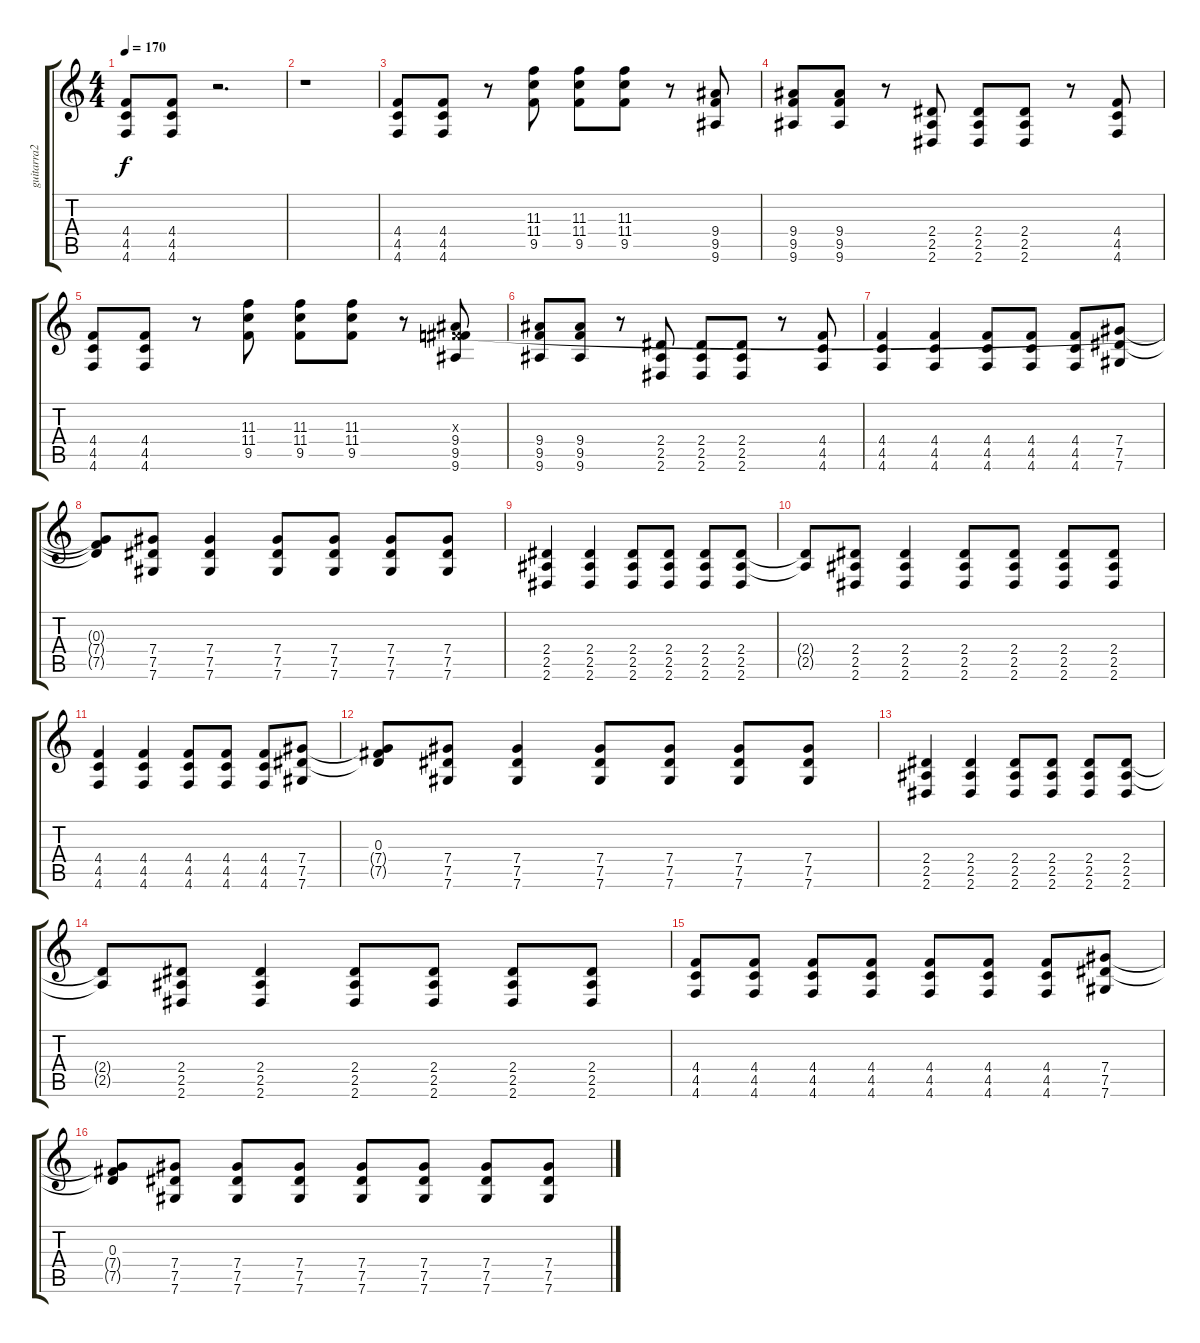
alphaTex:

\track ("guitarra2" "guitarra2") {instrument distortionguitar}
\staff {score tabs}
\tuning (Eb4 Bb3 Gb3 Db3 Ab2 Db2) {hide}
\ts (4 4)
\tempo 170
\clef g2
\ks c
(4.4 4.5 4.6).8{dy f} (4.4 4.5 4.6).8 r.2{d} |
r.1 |
(4.4 4.5 4.6).8 (4.4 4.5 4.6).8 r.8 (11.3 11.4 9.5).8 (11.3 11.4 9.5).8 (11.3 11.4 9.5).8 r.8 (9.4 9.5 9.6).8 |
(9.4 9.5 9.6).8 (9.4 9.5 9.6).8 r.8 (2.4 2.5 2.6).8 (2.4 2.5 2.6).8 (2.4 2.5 2.6).8 r.8 (4.4 4.5 4.6).8 |
(4.4 4.5 4.6).8 (4.4 4.5 4.6).8 r.8 (11.3 11.4 9.5).8 (11.3 11.4 9.5).8 (11.3 11.4 9.5).8 r.8 (0.3{x} 9.4 9.5 9.6).8 |
(9.4 9.5 9.6).8 (9.4 9.5 9.6).8 r.8 (2.4 2.5 2.6).8 (2.4 2.5 2.6).8 (2.4 2.5 2.6).8 r.8 (4.4 4.5 4.6).8 |
(4.4 4.5 4.6).4 (4.4 4.5 4.6).4 (4.4 4.5 4.6).8 (4.4 4.5 4.6).8 (4.4 4.5 4.6).8 (7.4 7.5 7.6).8 |
(0.3{t} 7.4{t} 7.5{t}).8 (7.4 7.5 7.6).8 (7.4 7.5 7.6).4 (7.4 7.5 7.6).8 (7.4 7.5 7.6).8 (7.4 7.5 7.6).8 (7.4 7.5 7.6).8 |
(2.4 2.5 2.6).4 (2.4 2.5 2.6).4 (2.4 2.5 2.6).8 (2.4 2.5 2.6).8 (2.4 2.5 2.6).8 (2.4 2.5 2.6).8 |
(2.4{t} 2.5{t}).8 (2.4 2.5 2.6).8 (2.4 2.5 2.6).4 (2.4 2.5 2.6).8 (2.4 2.5 2.6).8 (2.4 2.5 2.6).8 (2.4 2.5 2.6).8 |
(4.4 4.5 4.6).4 (4.4 4.5 4.6).4 (4.4 4.5 4.6).8 (4.4 4.5 4.6).8 (4.4 4.5 4.6).8 (7.4 7.5 7.6).8 |
(0.3 7.4{t} 7.5{t}).8 (7.4 7.5 7.6).8 (7.4 7.5 7.6).4 (7.4 7.5 7.6).8 (7.4 7.5 7.6).8 (7.4 7.5 7.6).8 (7.4 7.5 7.6).8 |
(2.4 2.5 2.6).4 (2.4 2.5 2.6).4 (2.4 2.5 2.6).8 (2.4 2.5 2.6).8 (2.4 2.5 2.6).8 (2.4 2.5 2.6).8 |
(2.4{t} 2.5{t}).8 (2.4 2.5 2.6).8 (2.4 2.5 2.6).4 (2.4 2.5 2.6).8 (2.4 2.5 2.6).8 (2.4 2.5 2.6).8 (2.4 2.5 2.6).8 |
(4.4 4.5 4.6).8 (4.4 4.5 4.6).8 (4.4 4.5 4.6).8 (4.4 4.5 4.6).8 (4.4 4.5 4.6).8 (4.4 4.5 4.6).8 (4.4 4.5 4.6).8 (7.4 7.5 7.6).8 |
(0.3 7.4{t} 7.5{t}).8 (7.4 7.5 7.6).8 (7.4 7.5 7.6).8 (7.4 7.5 7.6).8 (7.4 7.5 7.6).8 (7.4 7.5 7.6).8 (7.4 7.5 7.6).8 (7.4 7.5 7.6).8
